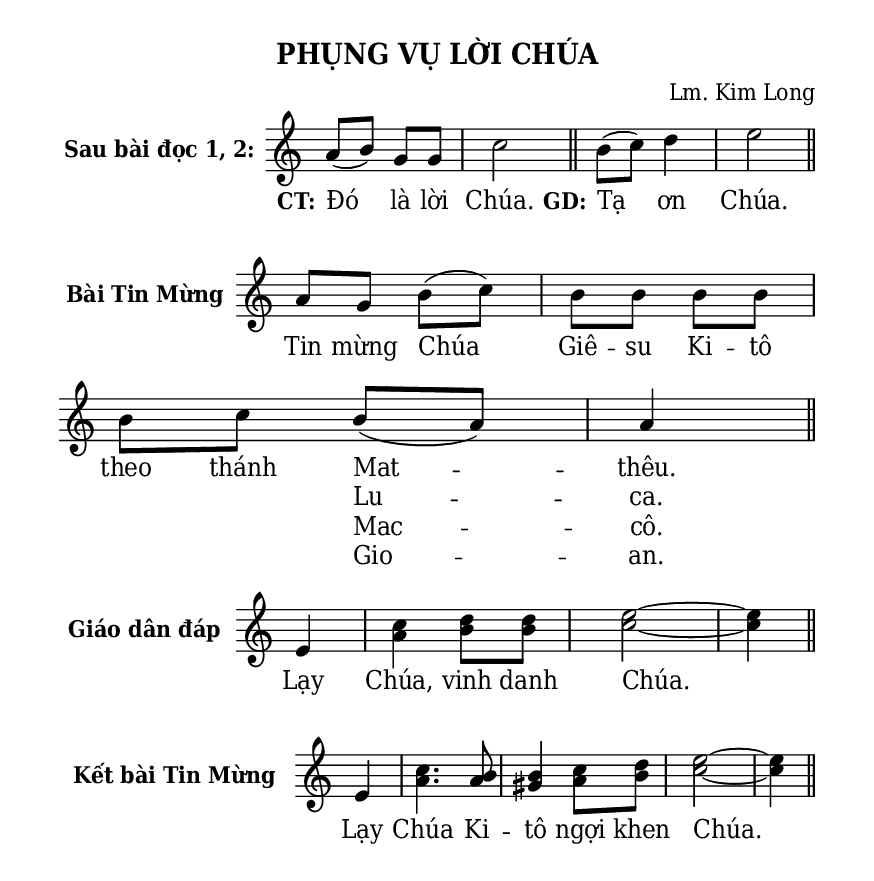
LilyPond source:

% Cài đặt chung
\version "2.22.1"
\include "english.ly"

\header {
  subtitle = \markup { \huge \bold "PHỤNG VỤ LỜI CHÚA" }
  composer = "Lm. Kim Long"
  %arranger = " "
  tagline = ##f
}

% Nhạc
nhacMauMot = \relative c'' {
  a8 (b) g g |
  c2 \bar "||"
  b8 (c) d4 |
  e2 \bar "||"
}

nhacMauHai = \relative c'' {
  a8 g b ([c]) b b b b b c b ([a]) a4 \bar "||"
}

nhacMauBa = \relative c' {
  \partial 4 e4 |
  <<
    {
      c' d8 d |
      e2 ~ |
      e4
    }
    {
      a,4 b8 b |
      c2 ~ |
      c4
    }
  >>
  \bar "||"
}

nhacMauBon = \relative c' {
  \partial 4 e4 |
  <<
    {
      c'4. b8 \bar "|"
      b4 c8 [d] \bar "|"
      e2 ~ \bar "|"
      e4
    }
    {
      a,4. a8 |
      gs4 a8 b |
      c2 ~ |
      c4
    }
  >>
  \bar "||"
}

% Lời
loiMauMot = \lyricmode {
  \set stanza = "CT:"
  Đó là lời Chúa.
  \set stanza = " GD:"
  Tạ ơn Chúa.
}

loiMauHaiMattheu = \lyricmode {
  Tin mừng Chúa Giê -- su Ki -- tô theo thánh Mat -- thêu.
}

loiMauHaiLuca = \lyricmode {
  \repeat unfold 9 { _ }
  Lu -- ca.
}

loiMauHaiMacco = \lyricmode {
  \repeat unfold 9 { _ }
  Mac -- cô.
}

loiMauHaiGioan = \lyricmode {
  \repeat unfold 9 { _ }
  Gio -- an.
}

loiMauBa = \lyricmode {
  Lạy Chúa, vinh danh Chúa.
}

loiMauBon = \lyricmode {
  Lạy Chúa Ki -- tô ngợi khen Chúa.
}

% Dàn trang
\paper {
  #(set-paper-size "a5")
  top-margin = 10\mm
  bottom-margin = 10\mm
  left-margin = 10\mm
  right-margin = 10\mm
  indent = #0
  #(define fonts
	 (make-pango-font-tree "Deja Vu Serif Condensed"
	 		       "Deja Vu Serif Condensed"
			       "Deja Vu Serif Condensed"
			       (/ 20 20)))
  print-page-number = ##f
}

TongNhip = {
  \key c \major \time 2/4
  \set Timing.beamExceptions = #'()
  \set Timing.baseMoment = #(ly:make-moment 1/4)
}

% Đổi kích thước nốt cho bè phụ
notBePhu =
#(define-music-function (font-size music) (number? ly:music?)
   (for-some-music
     (lambda (m)
       (if (music-is-of-type? m 'rhythmic-event)
           (begin
             (set! (ly:music-property m 'tweaks)
                   (cons `(font-size . ,font-size)
                         (ly:music-property m 'tweaks)))
             #t)
           #f))
     music)
   music)

\score {
  <<
    \new Staff \with {
      \remove "Time_signature_engraver"
      instrumentName = \markup {
        \bold "Sau bài đọc 1, 2:"
      }
    }
    <<
        \clef treble
        \new Voice = beSop {
          \TongNhip \nhacMauMot
        }
      \new Lyrics \lyricsto beSop \loiMauMot
    >>
  >>
  \layout {
    indent = 35
    ragged-right = ##f
    \override Lyrics.LyricSpace.minimum-distance = #0.7
    \override Score.BarNumber.break-visibility = ##(#f #f #f)
    \override Score.SpacingSpanner.uniform-stretching = ##t
    \override LyricHyphen.minimum-distance = #1.5
  }
}

\score {
  <<
    \new Staff \with {
      \remove "Time_signature_engraver"
      instrumentName = \markup {
        \bold "Bài Tin Mừng"
      }
    }
    <<
        \clef treble
        \new Voice = beSop {
          \TongNhip \nhacMauHai
        }
      \new Lyrics \lyricsto beSop \loiMauHaiMattheu
      \new Lyrics \lyricsto beSop \loiMauHaiLuca
      \new Lyrics \lyricsto beSop \loiMauHaiMacco
      \new Lyrics \lyricsto beSop \loiMauHaiGioan
    >>
  >>
  \layout {
    indent = 30
    \override Lyrics.LyricSpace.minimum-distance = #0.7
    \override Score.BarNumber.break-visibility = ##(#f #f #f)
    \override Score.SpacingSpanner.uniform-stretching = ##t
    \override LyricHyphen.minimum-distance = #0.5
    \set Score.defaultBarType = ""
    \set Score.barAlways = ##t
    ragged-last = ##f
  }
}

\markup { \vspace #0.3 }

\score {
  <<
    \new Staff \with {
      \remove "Time_signature_engraver"
      instrumentName = \markup {
        \bold "Giáo dân đáp"
      }
    }
    <<
        \clef treble
        \new Voice = beSop {
          \TongNhip \nhacMauBa
        }
      \new Lyrics \lyricsto beSop \loiMauBa
    >>
  >>
  \layout {
    indent = 30
    \override Lyrics.LyricSpace.minimum-distance = #0.7
    \override Score.BarNumber.break-visibility = ##(#f #f #f)
    \override Score.SpacingSpanner.uniform-stretching = ##t
    \override LyricHyphen.minimum-distance = #0.5
    \set Score.defaultBarType = ""
    \set Score.barAlways = ##t
    ragged-last = ##f
  }
}

\score {
  <<
    \new Staff \with {
      \remove "Time_signature_engraver"
      instrumentName = \markup {
        \bold "Kết bài Tin Mừng"
      }
    }
    <<
        \clef treble
        \new Voice = beSop {
          \TongNhip \nhacMauBon
        }
      \new Lyrics \lyricsto beSop \loiMauBon
    >>
  >>
  \layout {
    indent = 40
    \override Lyrics.LyricSpace.minimum-distance = #0.7
    \override Score.BarNumber.break-visibility = ##(#f #f #f)
    \override Score.SpacingSpanner.uniform-stretching = ##t
    \override LyricHyphen.minimum-distance = #0.5
    \set Score.defaultBarType = ""
    \set Score.barAlways = ##t
    ragged-last = ##f
  }
}
